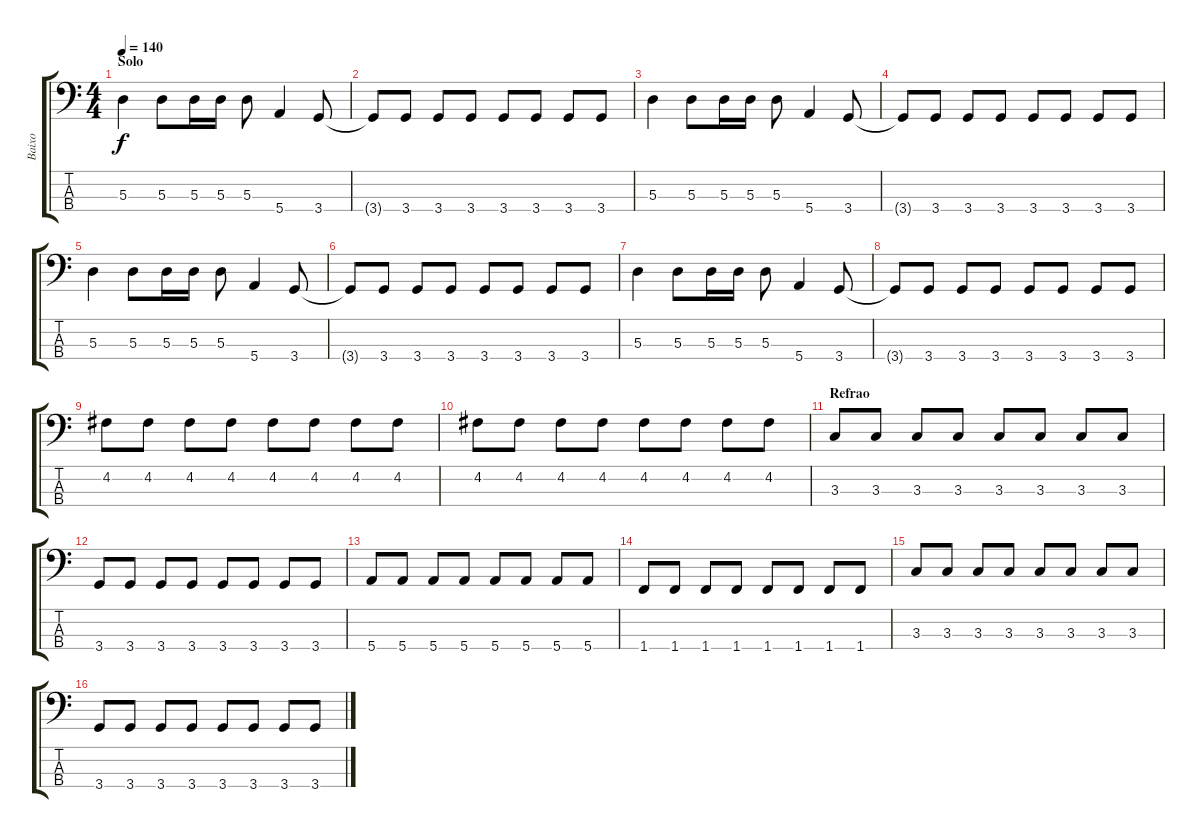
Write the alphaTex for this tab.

\track ("Baixo" "Baixo") {instrument electricbassfinger}
\staff {score tabs}
\tuning (G2 D2 A1 E1) {hide}
\ts (4 4)
\section ("" "Solo")
\tempo 140
\clef f4
\ks c
5.3.4{dy f} 5.3.8 5.3.16 5.3.16 5.3.8 5.4.4 3.4.8 |
3.4{t}.8 3.4.8 3.4.8 3.4.8 3.4.8 3.4.8 3.4.8 3.4.8 |
5.3.4 5.3.8 5.3.16 5.3.16 5.3.8 5.4.4 3.4.8 |
3.4{t}.8 3.4.8 3.4.8 3.4.8 3.4.8 3.4.8 3.4.8 3.4.8 |
5.3.4 5.3.8 5.3.16 5.3.16 5.3.8 5.4.4 3.4.8 |
3.4{t}.8 3.4.8 3.4.8 3.4.8 3.4.8 3.4.8 3.4.8 3.4.8 |
5.3.4 5.3.8 5.3.16 5.3.16 5.3.8 5.4.4 3.4.8 |
3.4{t}.8 3.4.8 3.4.8 3.4.8 3.4.8 3.4.8 3.4.8 3.4.8 |
4.2.8 4.2.8 4.2.8 4.2.8 4.2.8 4.2.8 4.2.8 4.2.8 |
4.2.8 4.2.8 4.2.8 4.2.8 4.2.8 4.2.8 4.2.8 4.2.8 |
\section ("" "Refrao")
3.3.8 3.3.8 3.3.8 3.3.8 3.3.8 3.3.8 3.3.8 3.3.8 |
3.4.8 3.4.8 3.4.8 3.4.8 3.4.8 3.4.8 3.4.8 3.4.8 |
5.4.8 5.4.8 5.4.8 5.4.8 5.4.8 5.4.8 5.4.8 5.4.8 |
1.4.8 1.4.8 1.4.8 1.4.8 1.4.8 1.4.8 1.4.8 1.4.8 |
3.3.8 3.3.8 3.3.8 3.3.8 3.3.8 3.3.8 3.3.8 3.3.8 |
3.4.8 3.4.8 3.4.8 3.4.8 3.4.8 3.4.8 3.4.8 3.4.8
